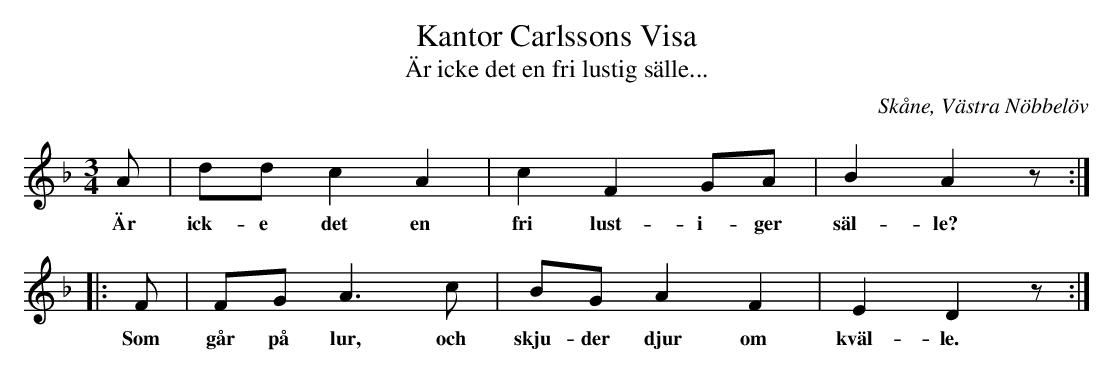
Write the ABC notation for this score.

X:1
T:Kantor Carlssons Visa
T: Är icke det en fri lustig sälle...
O:Skåne, Västra Nöbbelöv
M:3/4
L:1/8
K:Dm
A | dd c2 A2 | c2 F2 GA | B2 A2 z :|
w: Är ick-e det en fri lust-i-ger säl-le?
|:F | FG A3 c | BG A2 F2 | E2 D2 z :|
w: Som går på lur, och skju-der djur om kväl-le.
